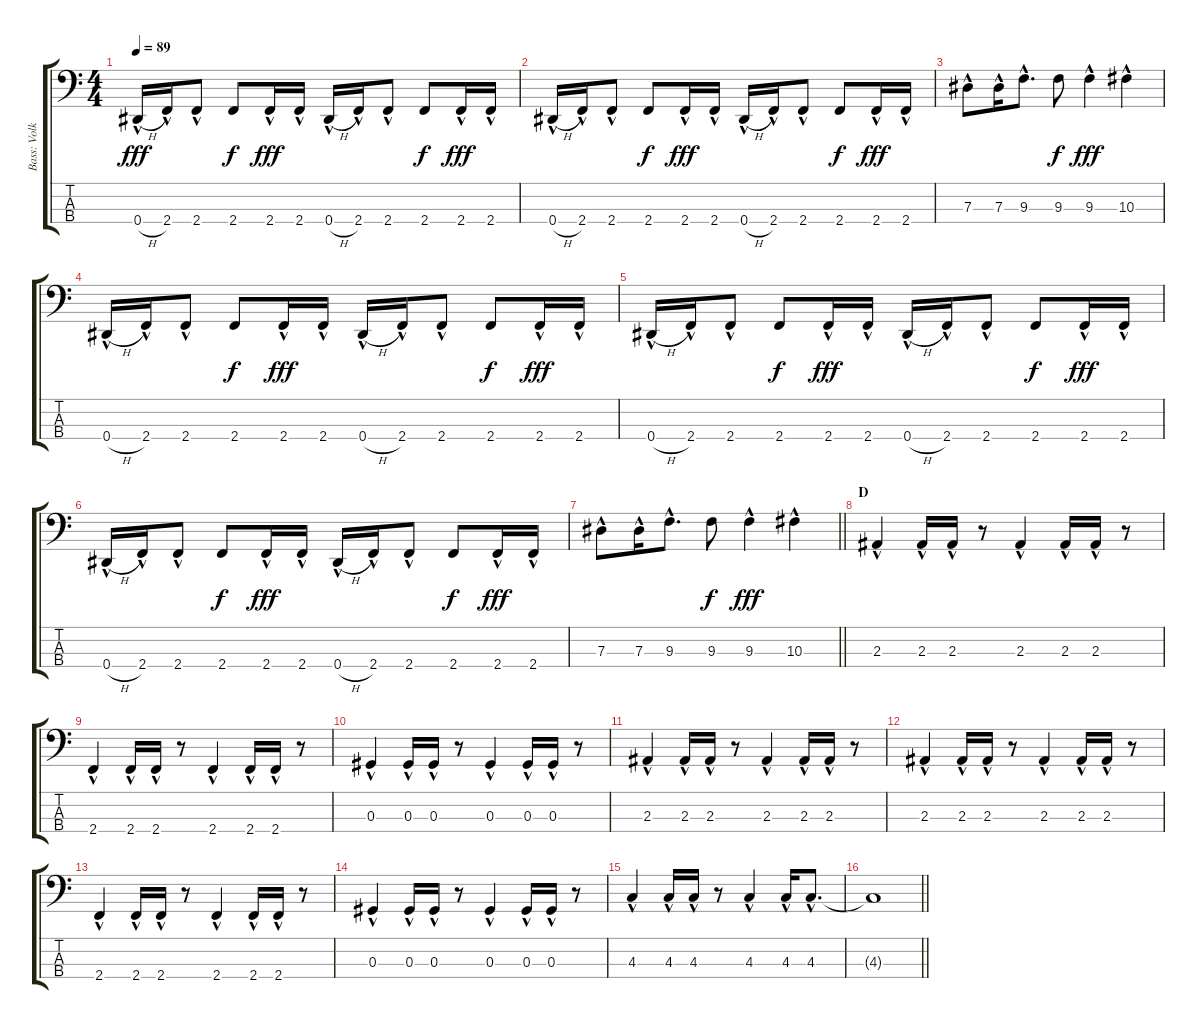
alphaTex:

\track ("Bass: Volker" "Bass: Volk") {instrument electricbassfinger}
\staff {score tabs}
\tuning (Gb2 Db2 Ab1 Eb1) {hide}
\ts (4 4)
\tempo 89
\clef f4
\ks c
0.4{h hac}.16{dy fff} 2.4{hac}.16 2.4{hac}.8 2.4.8{dy f} 2.4{hac}.16{dy fff} 2.4{hac}.16 0.4{h hac}.16 2.4{hac}.16 2.4{hac}.8 2.4.8{dy f} 2.4{hac}.16{dy fff} 2.4{hac}.16 |
0.4{h hac}.16 2.4{hac}.16 2.4{hac}.8 2.4.8{dy f} 2.4{hac}.16{dy fff} 2.4{hac}.16 0.4{h hac}.16 2.4{hac}.16 2.4{hac}.8 2.4.8{dy f} 2.4{hac}.16{dy fff} 2.4{hac}.16 |
7.3{hac}.8 7.3{hac}.16 9.3{hac}.8{d} 9.3.8{dy f} 9.3{hac}.4{dy fff} 10.3{hac}.4 |
0.4{h hac}.16 2.4{hac}.16 2.4{hac}.8 2.4.8{dy f} 2.4{hac}.16{dy fff} 2.4{hac}.16 0.4{h hac}.16 2.4{hac}.16 2.4{hac}.8 2.4.8{dy f} 2.4{hac}.16{dy fff} 2.4{hac}.16 |
0.4{h hac}.16 2.4{hac}.16 2.4{hac}.8 2.4.8{dy f} 2.4{hac}.16{dy fff} 2.4{hac}.16 0.4{h hac}.16 2.4{hac}.16 2.4{hac}.8 2.4.8{dy f} 2.4{hac}.16{dy fff} 2.4{hac}.16 |
0.4{h hac}.16 2.4{hac}.16 2.4{hac}.8 2.4.8{dy f} 2.4{hac}.16{dy fff} 2.4{hac}.16 0.4{h hac}.16 2.4{hac}.16 2.4{hac}.8 2.4.8{dy f} 2.4{hac}.16{dy fff} 2.4{hac}.16 |
\barLineRight lightlight
7.3{hac}.8 7.3{hac}.16 9.3{hac}.8{d} 9.3.8{dy f} 9.3{hac}.4{dy fff} 10.3{hac}.4 |
\section ("" "D")
2.3{hac}.4 2.3{hac}.16 2.3{hac}.16 r.8 2.3{hac}.4 2.3{hac}.16 2.3{hac}.16 r.8 |
2.4{hac}.4 2.4{hac}.16 2.4{hac}.16 r.8 2.4{hac}.4 2.4{hac}.16 2.4{hac}.16 r.8 |
0.3{hac}.4 0.3{hac}.16 0.3{hac}.16 r.8 0.3{hac}.4 0.3{hac}.16 0.3{hac}.16 r.8 |
2.3{hac}.4 2.3{hac}.16 2.3{hac}.16 r.8 2.3{hac}.4 2.3{hac}.16 2.3{hac}.16 r.8 |
2.3{hac}.4 2.3{hac}.16 2.3{hac}.16 r.8 2.3{hac}.4 2.3{hac}.16 2.3{hac}.16 r.8 |
2.4{hac}.4 2.4{hac}.16 2.4{hac}.16 r.8 2.4{hac}.4 2.4{hac}.16 2.4{hac}.16 r.8 |
0.3{hac}.4 0.3{hac}.16 0.3{hac}.16 r.8 0.3{hac}.4 0.3{hac}.16 0.3{hac}.16 r.8 |
4.3{hac}.4 4.3{hac}.16 4.3{hac}.16 r.8 4.3{hac}.4 4.3{hac}.16 4.3{hac}.8{d} |
\barLineRight lightlight
4.3{t}.1
